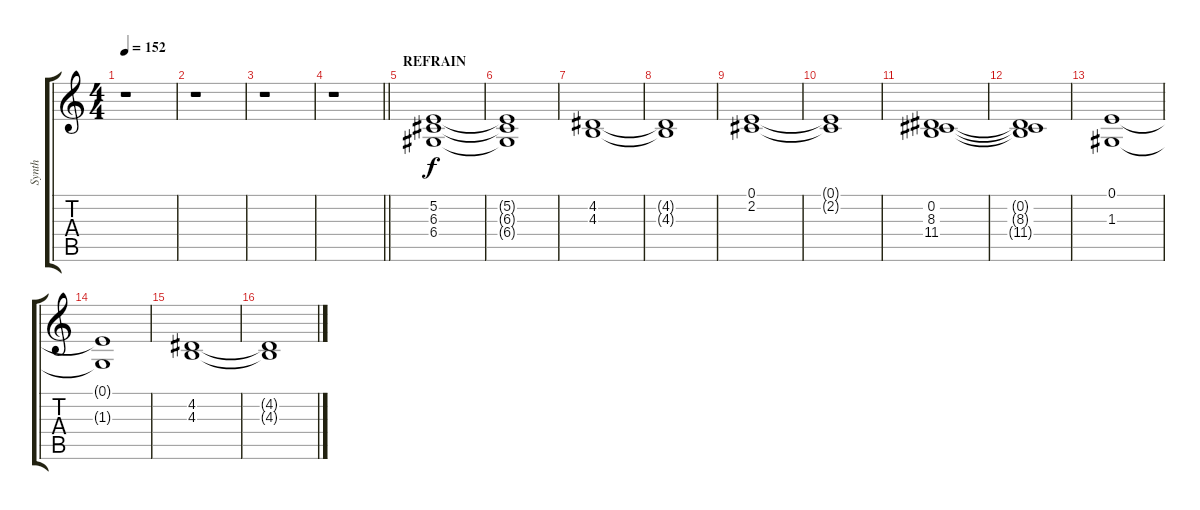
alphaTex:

\track ("Synth" "Synth") {instrument stringensemble1}
\staff {score tabs}
\tuning (E4 B3 G3 D3 A2 E2) {hide}
\ts (4 4)
\tempo 152
\clef g2
\ks c
r.1{dy f} |
r.1 |
r.1 |
\barLineRight lightlight
r.1 |
\section ("" "REFRAIN")
(5.2 6.3 6.4).1 |
(5.2{t} 6.3{t} 6.4{t}).1 |
(4.2 4.3).1 |
(4.2{t} 4.3{t}).1 |
(0.1 2.2).1 |
(0.1{t} 2.2{t}).1 |
(0.2 8.3 11.4).1 |
(0.2{t} 8.3{t} 11.4{t}).1 |
(0.1 1.3).1 |
(0.1{t} 1.3{t}).1 |
(4.2 4.3).1 |
(4.2{t} 4.3{t}).1
